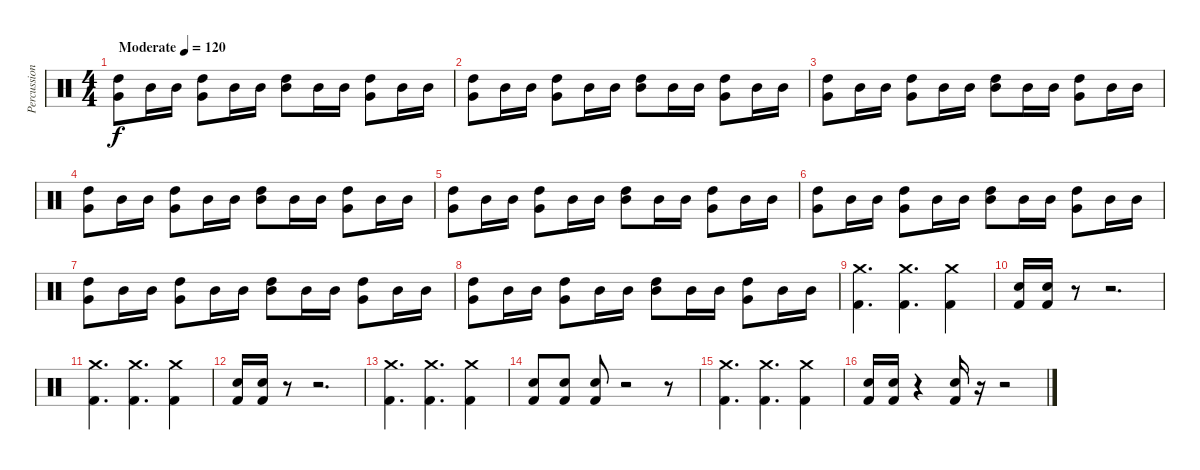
\track ("Percussion" "Percussion") {instrument percussion}
\staff {score}
\articulation defaults
\ts (4 4)
\tempo (120 "Moderate")
\clef neutral
\ks c
("High Tom (hit)" "Very Low Tom (hit)").8{dy f} "Mid Tom (hit)".16 "Mid Tom (hit)".16 ("High Tom (hit)" "Very Low Tom (hit)").8 "Mid Tom (hit)".16 "Mid Tom (hit)".16 ("High Tom (hit)" "Mid Tom (hit)").8 "Mid Tom (hit)".16 "Mid Tom (hit)".16 ("High Tom (hit)" "Very Low Tom (hit)").8 "Mid Tom (hit)".16 "Mid Tom (hit)".16 |
("High Tom (hit)" "Very Low Tom (hit)").8 "Mid Tom (hit)".16 "Mid Tom (hit)".16 ("High Tom (hit)" "Very Low Tom (hit)").8 "Mid Tom (hit)".16 "Mid Tom (hit)".16 ("High Tom (hit)" "Mid Tom (hit)").8 "Mid Tom (hit)".16 "Mid Tom (hit)".16 ("High Tom (hit)" "Very Low Tom (hit)").8 "Mid Tom (hit)".16 "Mid Tom (hit)".16 |
("High Tom (hit)" "Very Low Tom (hit)").8 "Mid Tom (hit)".16 "Mid Tom (hit)".16 ("High Tom (hit)" "Very Low Tom (hit)").8 "Mid Tom (hit)".16 "Mid Tom (hit)".16 ("High Tom (hit)" "Mid Tom (hit)").8 "Mid Tom (hit)".16 "Mid Tom (hit)".16 ("High Tom (hit)" "Very Low Tom (hit)").8 "Mid Tom (hit)".16 "Mid Tom (hit)".16 |
("High Tom (hit)" "Very Low Tom (hit)").8 "Mid Tom (hit)".16 "Mid Tom (hit)".16 ("High Tom (hit)" "Very Low Tom (hit)").8 "Mid Tom (hit)".16 "Mid Tom (hit)".16 ("High Tom (hit)" "Mid Tom (hit)").8 "Mid Tom (hit)".16 "Mid Tom (hit)".16 ("High Tom (hit)" "Very Low Tom (hit)").8 "Mid Tom (hit)".16 "Mid Tom (hit)".16 |
("High Tom (hit)" "Very Low Tom (hit)").8 "Mid Tom (hit)".16 "Mid Tom (hit)".16 ("High Tom (hit)" "Very Low Tom (hit)").8 "Mid Tom (hit)".16 "Mid Tom (hit)".16 ("High Tom (hit)" "Mid Tom (hit)").8 "Mid Tom (hit)".16 "Mid Tom (hit)".16 ("High Tom (hit)" "Very Low Tom (hit)").8 "Mid Tom (hit)".16 "Mid Tom (hit)".16 |
("High Tom (hit)" "Very Low Tom (hit)").8 "Mid Tom (hit)".16 "Mid Tom (hit)".16 ("High Tom (hit)" "Very Low Tom (hit)").8 "Mid Tom (hit)".16 "Mid Tom (hit)".16 ("High Tom (hit)" "Mid Tom (hit)").8 "Mid Tom (hit)".16 "Mid Tom (hit)".16 ("High Tom (hit)" "Very Low Tom (hit)").8 "Mid Tom (hit)".16 "Mid Tom (hit)".16 |
("High Tom (hit)" "Very Low Tom (hit)").8 "Mid Tom (hit)".16 "Mid Tom (hit)".16 ("High Tom (hit)" "Very Low Tom (hit)").8 "Mid Tom (hit)".16 "Mid Tom (hit)".16 ("High Tom (hit)" "Mid Tom (hit)").8 "Mid Tom (hit)".16 "Mid Tom (hit)".16 ("High Tom (hit)" "Very Low Tom (hit)").8 "Mid Tom (hit)".16 "Mid Tom (hit)".16 |
("High Tom (hit)" "Very Low Tom (hit)").8 "Mid Tom (hit)".16 "Mid Tom (hit)".16 ("High Tom (hit)" "Very Low Tom (hit)").8 "Mid Tom (hit)".16 "Mid Tom (hit)".16 ("High Tom (hit)" "Mid Tom (hit)").8 "Mid Tom (hit)".16 "Mid Tom (hit)".16 ("High Tom (hit)" "Very Low Tom (hit)").8 "Mid Tom (hit)".16 "Mid Tom (hit)".16 |
("Crash medium (hit)" "Kick (hit) 2").4{d} ("Crash medium (hit)" "Kick (hit) 2").4{d} ("Crash medium (hit)" "Kick (hit) 2").4 |
("Electric Snare (hit)" "Kick (hit) 2").16 ("Electric Snare (hit)" "Kick (hit) 2").16 r.8 r.2{d} |
("Crash medium (hit)" "Kick (hit) 2").4{d} ("Crash medium (hit)" "Kick (hit) 2").4{d} ("Crash medium (hit)" "Kick (hit) 2").4 |
("Electric Snare (hit)" "Kick (hit) 2").16 ("Electric Snare (hit)" "Kick (hit) 2").16 r.8 r.2{d} |
("Crash medium (hit)" "Kick (hit) 2").4{d} ("Crash medium (hit)" "Kick (hit) 2").4{d} ("Crash medium (hit)" "Kick (hit) 2").4 |
("Electric Snare (hit)" "Kick (hit) 2").8 ("Electric Snare (hit)" "Kick (hit) 2").8 ("Electric Snare (hit)" "Kick (hit) 2").8 r.2 r.8 |
("Crash medium (hit)" "Kick (hit) 2").4{d} ("Crash medium (hit)" "Kick (hit) 2").4{d} ("Crash medium (hit)" "Kick (hit) 2").4 |
("Electric Snare (hit)" "Kick (hit) 2").16 ("Electric Snare (hit)" "Kick (hit) 2").16 r.4 ("Electric Snare (hit)" "Kick (hit) 2").16 r.16 r.2
